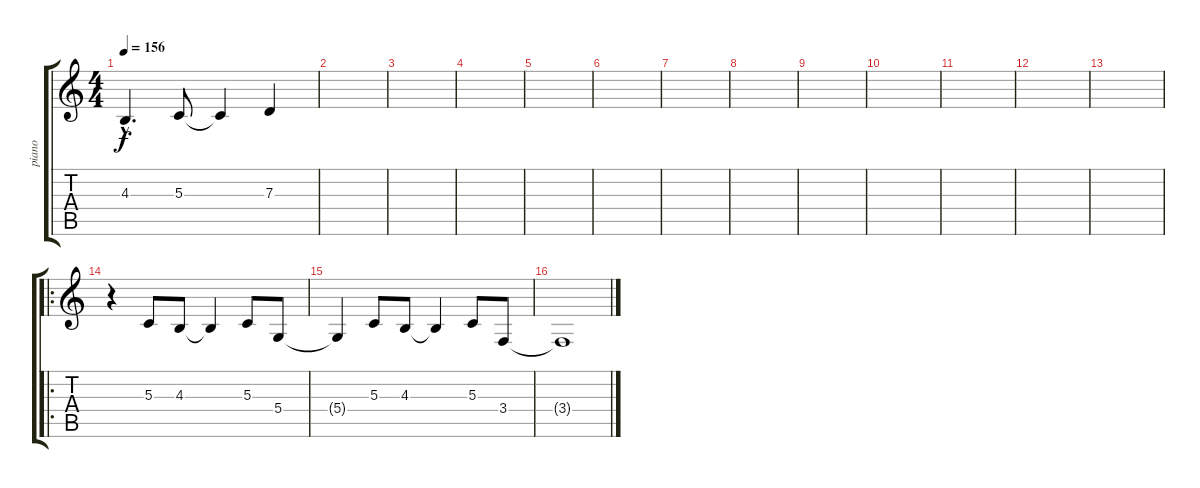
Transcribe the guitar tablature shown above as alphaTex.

\track ("piano" "piano") {instrument acousticgrandpiano}
\staff {score tabs}
\tuning (E4 B3 G3 D3 A2 E2) {hide}
\ts (4 4)
\tempo 156
\clef g2
\ks c
4.3{hac}.4{d dy f} 5.3.8 5.3{t}.4 7.3.4 |
|
|
|
|
|
|
|
|
|
|
|
|
\ro
r.4 5.3.8 4.3.8 4.3{t}.4 5.3.8 5.4.8 |
5.4{t}.4 5.3.8 4.3.8 4.3{t}.4 5.3.8 3.4.8 |
3.4{t}.1
